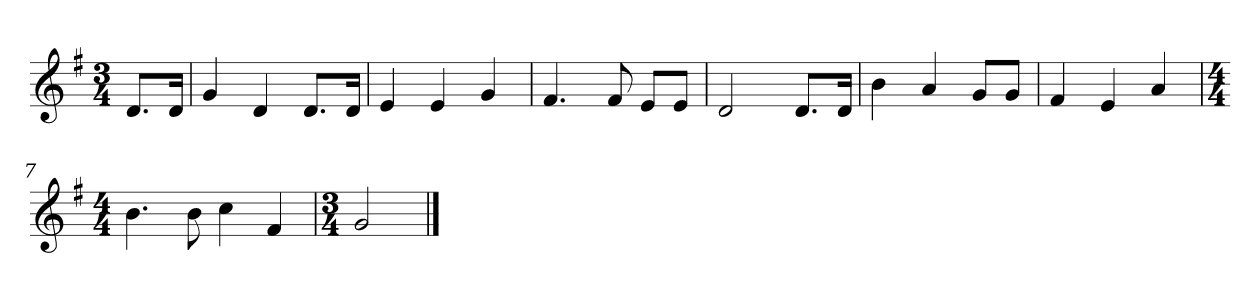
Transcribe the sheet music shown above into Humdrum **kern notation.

**kern
*part1
*staff1
*k[f#]
*M3/4
*MM120
=
8.dL
16dJk
=1
4g
4d
8.dL
16dJk
=2
4e
4e
4g
=3
4.f#
8f#
8eL
8eJ
=4
2d
8.dL
16dJk
=5
4b
4a
8gL
8gJ
=6
4f#
4e
4a
=7
*M4/4
4.b
8b
4cc
4f#
=8
*M3/4
2g
==
*-
